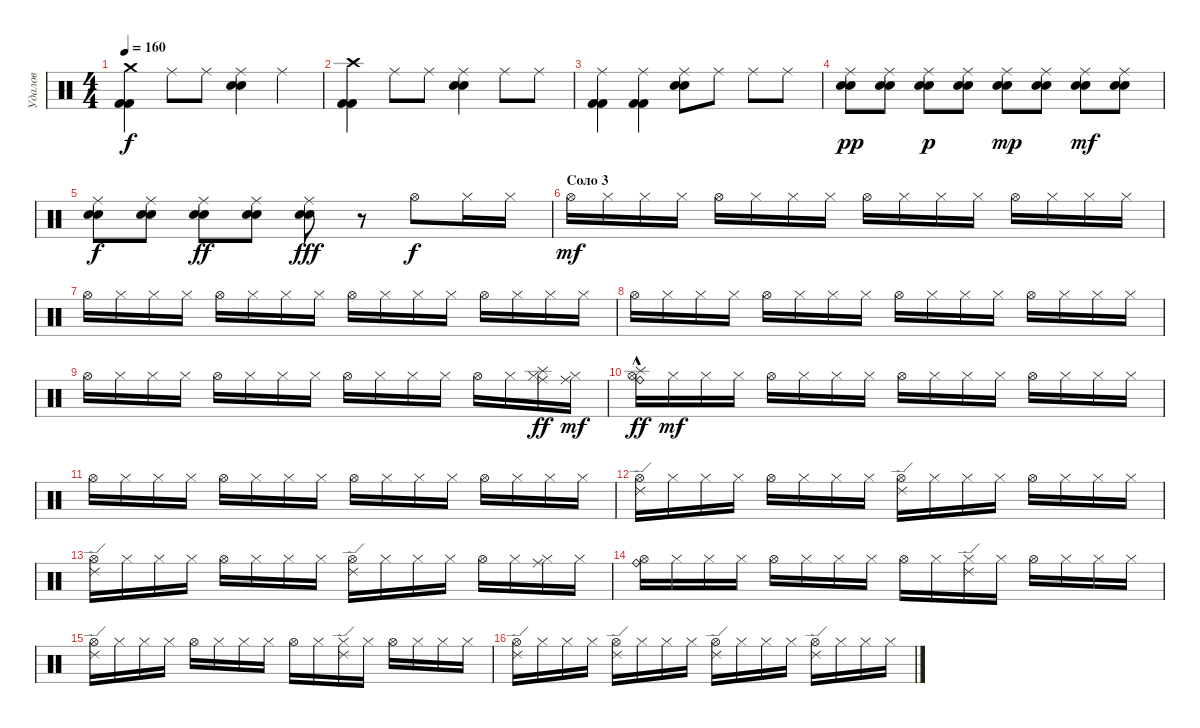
\track ("Удалов" "Удалов") {instrument percussion}
\staff {score}
\articulation defaults
\ts (4 4)
\tempo 160
\clef neutral
\ks c
("Crash medium (hit)" "Kick (hit) 2" "Kick (hit) 2").4{dy f} "Ride (middle)".8 "Ride (middle)".8 ("Ride (middle)" "Electric Snare (hit)" "Electric Snare (hit)").4 "Ride (middle)".4 |
("Crash high (hit)" "Kick (hit) 2" "Kick (hit) 2").4 "Ride (middle)".8 "Ride (middle)".8 ("Ride (middle)" "Electric Snare (hit)" "Electric Snare (hit)").4 "Ride (middle)".8 "Ride (middle)".8 |
("Ride (middle)" "Kick (hit) 2" "Kick (hit) 2").4 ("Ride (middle)" "Kick (hit) 2" "Kick (hit) 2").4 ("Ride (middle)" "Electric Snare (hit)" "Electric Snare (hit)").8 "Ride (middle)".8 "Ride (middle)".8 "Ride (middle)".8 |
("Ride (middle)" "Electric Snare (hit)" "Electric Snare (hit)").8{dy pp} ("Ride (middle)" "Electric Snare (hit)" "Electric Snare (hit)").8 ("Ride (middle)" "Electric Snare (hit)" "Electric Snare (hit)").8{dy p} ("Ride (middle)" "Electric Snare (hit)" "Electric Snare (hit)").8 ("Ride (middle)" "Electric Snare (hit)" "Electric Snare (hit)").8{dy mp} ("Ride (middle)" "Electric Snare (hit)" "Electric Snare (hit)").8 ("Ride (middle)" "Electric Snare (hit)" "Electric Snare (hit)").8{dy mf} ("Ride (middle)" "Electric Snare (hit)" "Electric Snare (hit)").8 |
("Ride (middle)" "Electric Snare (hit)" "Electric Snare (hit)").8{dy f} ("Ride (middle)" "Electric Snare (hit)" "Electric Snare (hit)").8 ("Ride (middle)" "Electric Snare (hit)" "Electric Snare (hit)").8{dy ff} ("Ride (middle)" "Electric Snare (hit)" "Electric Snare (hit)").8 ("Ride (middle)" "Electric Snare (hit)" "Electric Snare (hit)").8{dy fff} r.8 "Hi-Hat (open)".8{dy f} "Hi-Hat (closed)".16 "Hi-Hat (closed)".16 |
\section ("" "Соло 3")
"Hi-Hat (open)".16{dy mf} "Hi-Hat (closed)".16 "Hi-Hat (closed)".16 "Hi-Hat (closed)".16 "Hi-Hat (open)".16 "Hi-Hat (closed)".16 "Hi-Hat (closed)".16 "Hi-Hat (closed)".16 "Hi-Hat (open)".16 "Hi-Hat (closed)".16 "Hi-Hat (closed)".16 "Hi-Hat (closed)".16 "Hi-Hat (open)".16 "Hi-Hat (closed)".16 "Hi-Hat (closed)".16 "Hi-Hat (closed)".16 |
"Hi-Hat (open)".16 "Hi-Hat (closed)".16 "Hi-Hat (closed)".16 "Hi-Hat (closed)".16 "Hi-Hat (open)".16 "Hi-Hat (closed)".16 "Hi-Hat (closed)".16 "Hi-Hat (closed)".16 "Hi-Hat (open)".16 "Hi-Hat (closed)".16 "Hi-Hat (closed)".16 "Hi-Hat (closed)".16 "Hi-Hat (open)".16 "Hi-Hat (closed)".16 "Hi-Hat (closed)".16 "Hi-Hat (closed)".16 |
"Hi-Hat (open)".16 "Hi-Hat (closed)".16 "Hi-Hat (closed)".16 "Hi-Hat (closed)".16 "Hi-Hat (open)".16 "Hi-Hat (closed)".16 "Hi-Hat (closed)".16 "Hi-Hat (closed)".16 "Hi-Hat (open)".16 "Hi-Hat (closed)".16 "Hi-Hat (closed)".16 "Hi-Hat (closed)".16 "Hi-Hat (open)".16 "Hi-Hat (closed)".16 "Hi-Hat (closed)".16 "Hi-Hat (closed)".16 |
"Hi-Hat (open)".16 "Hi-Hat (closed)".16 "Hi-Hat (closed)".16 "Hi-Hat (closed)".16 "Hi-Hat (open)".16 "Hi-Hat (closed)".16 "Hi-Hat (closed)".16 "Hi-Hat (closed)".16 "Hi-Hat (open)".16 "Hi-Hat (closed)".16 "Hi-Hat (closed)".16 "Hi-Hat (closed)".16 "Hi-Hat (open)".16 "Hi-Hat (closed)".16 ("Hi-Hat (closed)" "Ride (middle)" "Splash (hit)").16{dy ff} ("Hi-Hat (closed)" "Ride (middle)").16{dy mf} |
("Hi-Hat (open)" "Ride (bell)" "Splash (hit)"{hac}).16{dy ff} "Hi-Hat (closed)".16{dy mf} "Hi-Hat (closed)".16 "Hi-Hat (closed)".16 "Hi-Hat (open)".16 "Hi-Hat (closed)".16 "Hi-Hat (closed)".16 "Hi-Hat (closed)".16 "Hi-Hat (open)".16 "Hi-Hat (closed)".16 "Hi-Hat (closed)".16 "Hi-Hat (closed)".16 "Hi-Hat (open)".16 "Hi-Hat (closed)".16 "Hi-Hat (closed)".16 "Hi-Hat (closed)".16 |
"Hi-Hat (open)".16 "Hi-Hat (closed)".16 "Hi-Hat (closed)".16 "Hi-Hat (closed)".16 "Hi-Hat (open)".16 "Hi-Hat (closed)".16 "Hi-Hat (closed)".16 "Hi-Hat (closed)".16 "Hi-Hat (open)".16 "Hi-Hat (closed)".16 "Hi-Hat (closed)".16 "Hi-Hat (closed)".16 "Hi-Hat (open)".16 "Hi-Hat (closed)".16 "Hi-Hat (closed)".16 "Hi-Hat (closed)".16 |
("Hi-Hat (open)" "Ride (edge) 2").16 "Hi-Hat (closed)".16 "Hi-Hat (closed)".16 "Hi-Hat (closed)".16 "Hi-Hat (open)".16 "Hi-Hat (closed)".16 "Hi-Hat (closed)".16 "Hi-Hat (closed)".16 ("Hi-Hat (open)" "Ride (edge) 2").16 "Hi-Hat (closed)".16 "Hi-Hat (closed)".16 "Hi-Hat (closed)".16 "Hi-Hat (open)".16 "Hi-Hat (closed)".16 "Hi-Hat (closed)".16 "Hi-Hat (closed)".16 |
("Hi-Hat (open)" "Ride (edge) 2").16 "Hi-Hat (closed)".16 "Hi-Hat (closed)".16 "Hi-Hat (closed)".16 "Hi-Hat (open)".16 "Hi-Hat (closed)".16 "Hi-Hat (closed)".16 "Hi-Hat (closed)".16 ("Hi-Hat (open)" "Ride (edge) 2").16 "Hi-Hat (closed)".16 "Hi-Hat (closed)".16 "Hi-Hat (closed)".16 "Hi-Hat (open)".16 "Hi-Hat (closed)".16 ("Hi-Hat (closed)" "Ride (middle)").16 "Hi-Hat (closed)".16 |
("Hi-Hat (open)" "Ride (bell)").16 "Hi-Hat (closed)".16 "Hi-Hat (closed)".16 "Hi-Hat (closed)".16 "Hi-Hat (open)".16 "Hi-Hat (closed)".16 "Hi-Hat (closed)".16 "Hi-Hat (closed)".16 "Hi-Hat (open)".16 "Hi-Hat (closed)".16 ("Hi-Hat (closed)" "Ride (edge) 2").16 "Hi-Hat (closed)".16 "Hi-Hat (open)".16 "Hi-Hat (closed)".16 "Hi-Hat (closed)".16 "Hi-Hat (closed)".16 |
("Hi-Hat (open)" "Ride (edge) 2").16 "Hi-Hat (closed)".16 "Hi-Hat (closed)".16 "Hi-Hat (closed)".16 "Hi-Hat (open)".16 "Hi-Hat (closed)".16 "Hi-Hat (closed)".16 "Hi-Hat (closed)".16 "Hi-Hat (open)".16 "Hi-Hat (closed)".16 ("Hi-Hat (closed)" "Ride (edge) 2").16 "Hi-Hat (closed)".16 "Hi-Hat (open)".16 "Hi-Hat (closed)".16 "Hi-Hat (closed)".16 "Hi-Hat (closed)".16 |
("Hi-Hat (open)" "Ride (edge) 2").16 "Hi-Hat (closed)".16 "Hi-Hat (closed)".16 "Hi-Hat (closed)".16 ("Hi-Hat (open)" "Ride (edge) 2").16 "Hi-Hat (closed)".16 "Hi-Hat (closed)".16 "Hi-Hat (closed)".16 ("Hi-Hat (open)" "Ride (edge) 2").16 "Hi-Hat (closed)".16 "Hi-Hat (closed)".16 "Hi-Hat (closed)".16 ("Hi-Hat (open)" "Ride (edge) 2").16 "Hi-Hat (closed)".16 "Hi-Hat (closed)".16 "Hi-Hat (closed)".16
